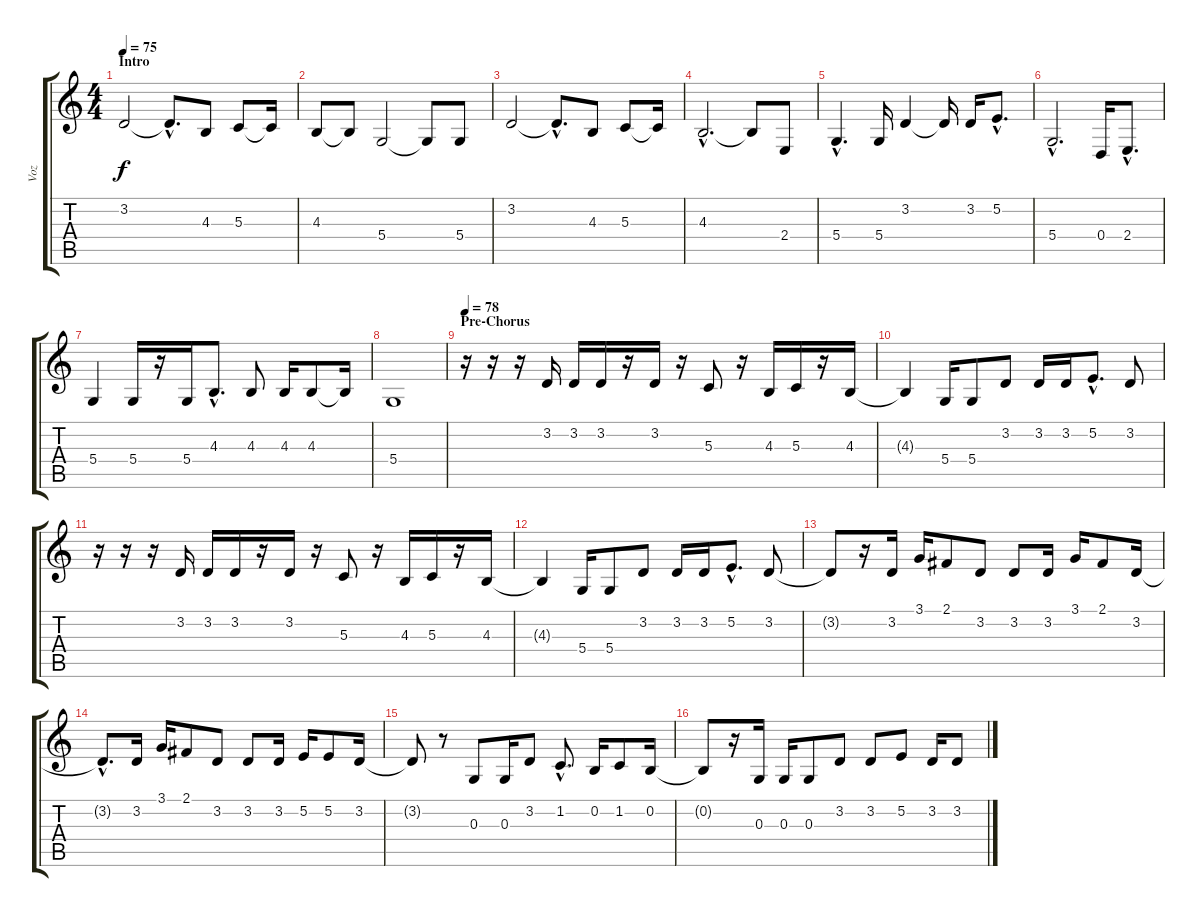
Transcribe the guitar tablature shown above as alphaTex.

\track ("Voz" "Voz") {instrument voiceoohs}
\staff {score tabs}
\tuning (E4 B3 G3 D3 A2 E2) {hide}
\ts (4 4)
\section ("" "Intro")
\tempo 75
\clef g2
\ks c
3.2.2{dy f instrument voiceoohs} 3.2{hac t}.8{d} 4.3.8 5.3.8 5.3{t}.16 |
4.3.8 4.3{t}.8 5.4.2 5.4{t}.8 5.4.8 |
3.2.2 3.2{hac t}.8{d} 4.3.8 5.3.8 5.3{t}.16 |
4.3{hac}.2{d} 4.3{t}.8 2.4.8 |
5.4{hac}.4{d} 5.4.16 3.2.4 3.2{t}.16 3.2.16 5.2{hac}.8{d} |
5.4{hac}.2{d} 0.4.16 2.4{hac}.8{d} |
5.4.4 5.4.16 r.16 5.4.16 4.3{hac}.8{d} 4.3.8 4.3.16 4.3.8 4.3{t}.16 |
5.4.1 |
\section ("" "Pre-Chorus")
\tempo 78
r.16 r.16 r.16 3.2.16 3.2.16 3.2.16 r.16 3.2.16 r.16 5.3.8 r.16 4.3.16 5.3.16 r.16 4.3.16 |
4.3{t}.4 5.4.16 5.4.8 3.2.8 3.2.16 3.2.16 5.2{hac}.8{d} 3.2.8 |
r.16 r.16 r.16 3.2.16 3.2.16 3.2.16 r.16 3.2.16 r.16 5.3.8 r.16 4.3.16 5.3.16 r.16 4.3.16 |
4.3{t}.4 5.4.16 5.4.8 3.2.8 3.2.16 3.2.16 5.2{hac}.8{d} 3.2.8 |
3.2{t}.8 r.16 3.2.16 3.1.16 2.1.8 3.2.8 3.2.8 3.2.16 3.1.16 2.1.8 3.2.16 |
3.2{hac t}.8{d} 3.2.16 3.1.16 2.1.8 3.2.8 3.2.8 3.2.16 5.2.16 5.2.8 3.2.16 |
3.2{t}.8 r.8 0.3.8 0.3.16 3.2.8 1.2{hac}.8{d} 0.2.16 1.2.8 0.2.16 |
0.2{t}.8 r.16 0.3.16 0.3.16 0.3.8 3.2.8 3.2.8 5.2.8 3.2.16 3.2.8
